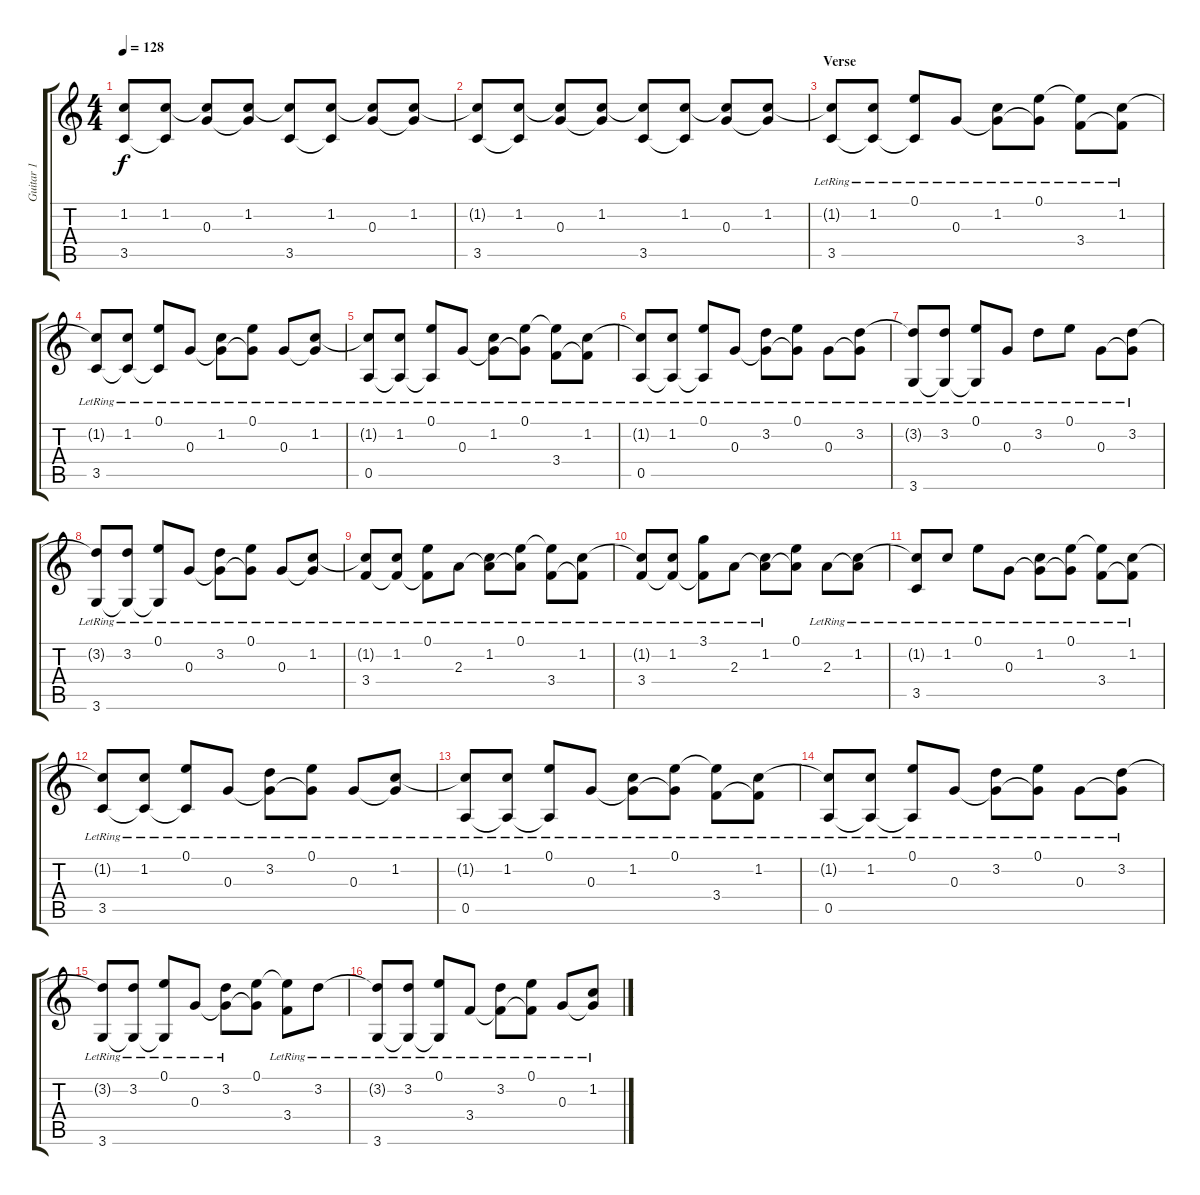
\track ("Guitar 1" "Guitar 1") {instrument acousticguitarnylon}
\staff {score tabs}
\tuning (E4 B3 G3 D3 A2 E2) {hide}
\ts (4 4)
\tempo 128
\clef g2
\ks c
(1.2{t} 3.5).8{dy f} (1.2 3.5{t}).8 (1.2{t} 0.3).8 (1.2 0.3{t}).8 (1.2{t} 3.5).8 (1.2 3.5{t}).8 (1.2{t} 0.3).8 (1.2 0.3{t}).8 |
(1.2{t} 3.5).8 (1.2 3.5{t}).8 (1.2{t} 0.3).8 (1.2 0.3{t}).8 (1.2{t} 3.5).8 (1.2 3.5{t}).8 (1.2{t} 0.3).8 (1.2 0.3{t}).8 |
\section ("" "Verse")
(1.2{t} 3.5{lr}).8 (1.2{lr} 3.5{t}).8 (0.1{lr} 3.5{t}).8 0.3{lr}.8 (1.2{lr} 0.3{t}).8 (0.1{lr} 0.3{t}).8 (0.1{t} 3.4{lr}).8 (1.2{lr} 3.4{t}).8 |
(1.2{t} 3.5{lr}).8 (1.2{lr} 3.5{t}).8 (0.1{lr} 3.5{t}).8 0.3{lr}.8 (1.2{lr} 0.3{t}).8 (0.1{lr} 0.3{t}).8 0.3{lr}.8 (1.2{lr} 0.3{t}).8 |
(1.2{t} 0.5{lr}).8 (1.2{lr} 0.5{t}).8 (0.1{lr} 0.5{t}).8 0.3{lr}.8 (1.2{lr} 0.3{t}).8 (0.1{lr} 0.3{t}).8 (0.1{t} 3.4{lr}).8 (1.2{lr} 3.4{t}).8 |
(1.2{t} 0.5{lr}).8 (1.2{lr} 0.5{t}).8 (0.1{lr} 0.5{t}).8 0.3{lr}.8 (3.2{lr} 0.3{t}).8 (0.1{lr} 0.3{t}).8 0.3{lr}.8 (3.2{lr} 0.3{t}).8 |
(3.2{t} 3.6{lr}).8 (3.2{lr} 3.6{t}).8 (0.1{lr} 3.6{t}).8 0.3{lr}.8 3.2{lr}.8 0.1{lr}.8 0.3{lr}.8 (3.2{lr} 0.3{t}).8 |
(3.2{t} 3.6{lr}).8 (3.2{lr} 3.6{t}).8 (0.1{lr} 3.6{t}).8 0.3{lr}.8 (3.2{lr} 0.3{t}).8 (0.1{lr} 0.3{t}).8 0.3{lr}.8 (1.2{lr} 0.3{t}).8 |
(1.2{t} 3.4{lr}).8 (1.2{lr} 3.4{t}).8 (0.1{lr} 3.4{t}).8 2.3{lr}.8 (1.2{lr} 2.3{t}).8 (0.1{lr} 2.3{t}).8 (0.1{t} 3.4{lr}).8 (1.2{lr} 3.4{t}).8 |
(1.2{t} 3.4{lr}).8 (1.2{lr} 3.4{t}).8 (3.1{lr} 3.4{t}).8 2.3{lr}.8 (1.2{lr} 2.3{t}).8 (0.1 2.3{t}).8 2.3{lr}.8 (1.2{lr} 2.3{t}).8 |
(1.2{t} 3.5{lr}).8 1.2{lr}.8 0.1{lr}.8 0.3{lr}.8 (1.2{lr} 0.3{t}).8 (0.1{lr} 0.3{t}).8 (0.1{t} 3.4{lr}).8 (1.2{lr} 3.4{t}).8 |
(1.2{t} 3.5{lr}).8 (1.2{lr} 3.5{t}).8 (0.1{lr} 3.5{t}).8 0.3{lr}.8 (3.2{lr} 0.3{t}).8 (0.1{lr} 0.3{t}).8 0.3{lr}.8 (1.2{lr} 0.3{t}).8 |
(1.2{t} 0.5{lr}).8 (1.2{lr} 0.5{t}).8 (0.1{lr} 0.5{t}).8 0.3{lr}.8 (1.2{lr} 0.3{t}).8 (0.1{lr} 0.3{t}).8 (0.1{t} 3.4{lr}).8 (1.2{lr} 3.4{t}).8 |
(1.2{t} 0.5{lr}).8 (1.2{lr} 0.5{t}).8 (0.1{lr} 0.5{t}).8 0.3{lr}.8 (3.2{lr} 0.3{t}).8 (0.1{lr} 0.3{t}).8 0.3{lr}.8 (3.2{lr} 0.3{t}).8 |
(3.2{t} 3.6{lr}).8 (3.2{lr} 3.6{t}).8 (0.1{lr} 3.6{t}).8 0.3{lr}.8 (3.2{lr} 0.3{t}).8 (0.1 0.3{t}).8 (0.1{t} 3.4{lr}).8 3.2{lr}.8 |
(3.2{t} 3.6{lr}).8 (3.2{lr} 3.6{t}).8 (0.1{lr} 3.6{t}).8 3.4{lr}.8 (3.2{lr} 3.4{t}).8 (0.1{lr} 3.4{t}).8 0.3{lr}.8 (1.2{lr} 0.3{t}).8
